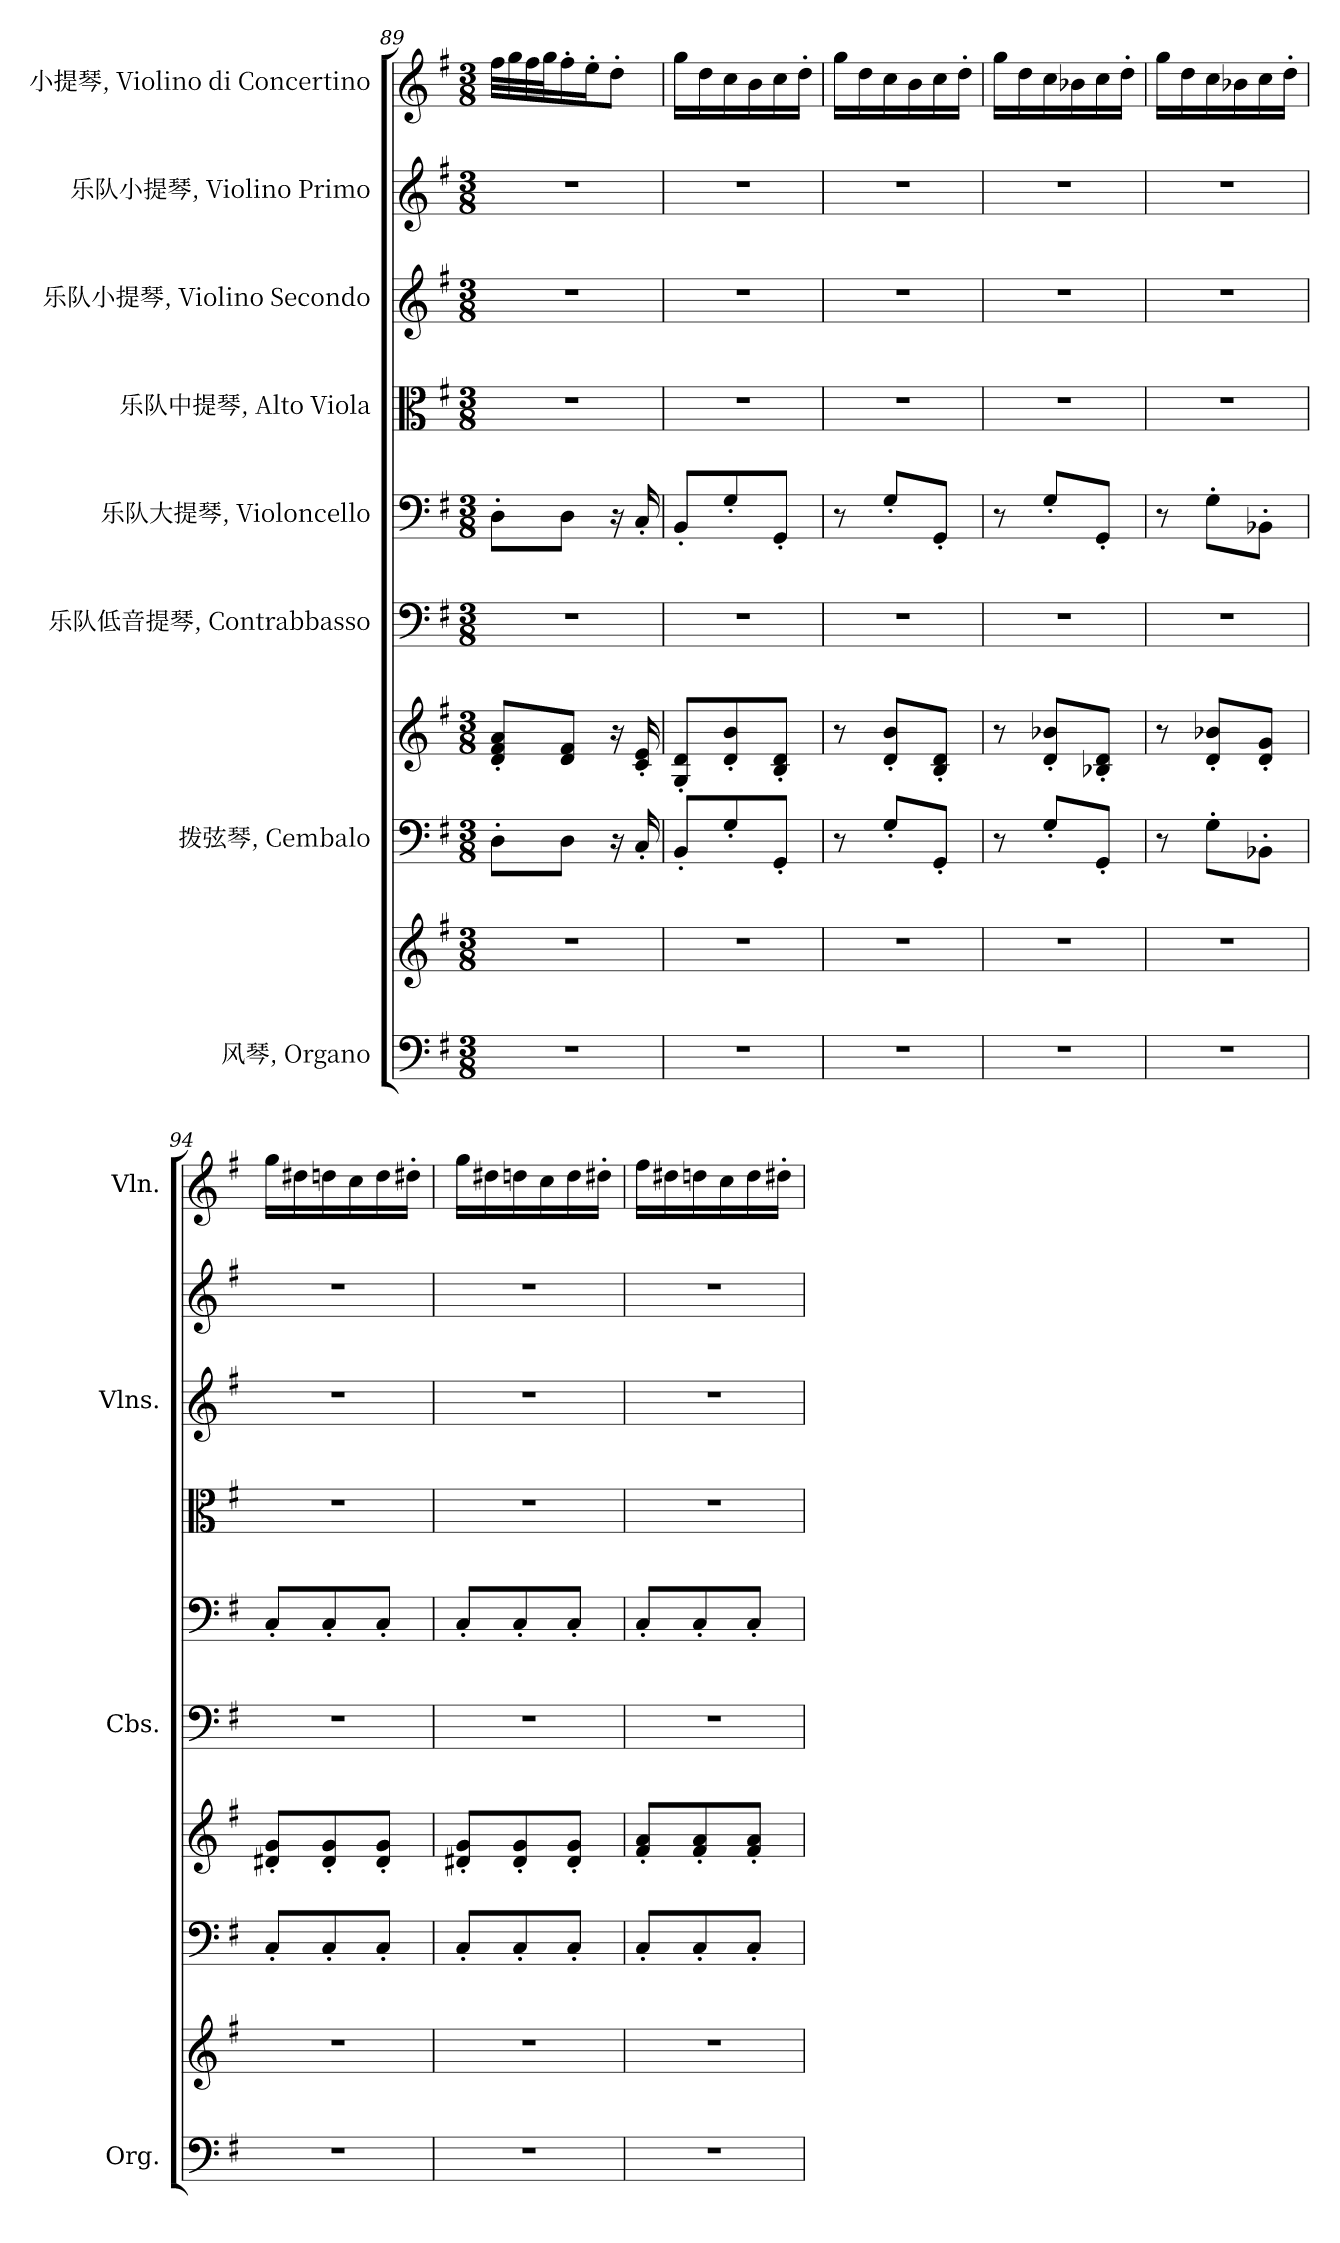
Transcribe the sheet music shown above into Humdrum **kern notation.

**kern	**kern	**kern	**kern	**kern	**kern	**kern	**kern	**kern	**kern
*part8	*part8	*part7	*part7	*part6	*part5	*part4	*part3	*part2	*part1
*staff10	*staff9	*staff8	*staff7	*staff6	*staff5	*staff4	*staff3	*staff2	*staff1
*I"风琴, Organo	*	*I"拨弦琴, Cembalo	*	*I"乐队低音提琴, Contrabbasso	*I"乐队大提琴, Violoncello	*I"乐队中提琴, Alto Viola	*I"乐队小提琴, Violino Secondo	*I"乐队小提琴, Violino Primo	*I"小提琴, Violino di Concertino
*I'Org.	*	*	*	*I'Cbs.	*	*	*I'Vlns.	*	*I'Vln.
*clefF4	*clefG2	*clefF4	*clefG2	*clefF4	*clefF4	*clefC3	*clefG2	*clefG2	*clefG2
*	*	*	*	*ITrd7c12	*	*	*	*	*
*k[f#]	*k[f#]	*k[f#]	*k[f#]	*k[f#]	*k[f#]	*k[f#]	*k[f#]	*k[f#]	*k[f#]
*M3/8	*M3/8	*M3/8	*M3/8	*M3/8	*M3/8	*M3/8	*M3/8	*M3/8	*M3/8
=89	=89	=89	=89	=89	=89	=89	=89	=89	=89
4.r	4.r	8D'\L	8d/' 8f#/' 8a/'L	4.r	8D'\L	4.r	4.r	4.r	32ff#\LLL
.	.	.	.	.	.	.	.	.	32gg\
.	.	.	.	.	.	.	.	.	32ff#\
.	.	.	.	.	.	.	.	.	32gg\J
.	.	8D\J	8d/ 8f#/J	.	8D\J	.	.	.	16ff#'\
.	.	.	.	.	.	.	.	.	16ee'\J
.	.	16r	16r	.	16r	.	.	.	8dd'\J
.	.	16C'/	16c/' 16e/'	.	16C'/	.	.	.	.
=90	=90	=90	=90	=90	=90	=90	=90	=90	=90
4.r	4.r	8BB'/L	8G/' 8d/'L	4.r	8BB'/L	4.r	4.r	4.r	16gg\LL
.	.	.	.	.	.	.	.	.	16dd\
.	.	8G'/	8d/' 8b/'	.	8G'/	.	.	.	16cc\
.	.	.	.	.	.	.	.	.	16b\
.	.	8GG'/J	8B/' 8d/'J	.	8GG'/J	.	.	.	16cc\
.	.	.	.	.	.	.	.	.	16dd'\JJ
=91	=91	=91	=91	=91	=91	=91	=91	=91	=91
4.r	4.r	8r	8r	4.r	8r	4.r	4.r	4.r	16gg\LL
.	.	.	.	.	.	.	.	.	16dd\
.	.	8G'/L	8d/' 8b/'L	.	8G'/L	.	.	.	16cc\
.	.	.	.	.	.	.	.	.	16b\
.	.	8GG'/J	8B/' 8d/'J	.	8GG'/J	.	.	.	16cc\
.	.	.	.	.	.	.	.	.	16dd'\JJ
=92	=92	=92	=92	=92	=92	=92	=92	=92	=92
4.r	4.r	8r	8r	4.r	8r	4.r	4.r	4.r	16gg\LL
.	.	.	.	.	.	.	.	.	16dd\
.	.	8G'/L	8d/' 8b-X/'L	.	8G'/L	.	.	.	16cc\
.	.	.	.	.	.	.	.	.	16b-X\
.	.	8GG'/J	8B-X/' 8d/'J	.	8GG'/J	.	.	.	16cc\
.	.	.	.	.	.	.	.	.	16dd'\JJ
=93	=93	=93	=93	=93	=93	=93	=93	=93	=93
4.r	4.r	8r	8r	4.r	8r	4.r	4.r	4.r	16gg\LL
.	.	.	.	.	.	.	.	.	16dd\
.	.	8G'\L	8d/' 8b-X/'L	.	8G'\L	.	.	.	16cc\
.	.	.	.	.	.	.	.	.	16b-X\
.	.	8BB-X'\J	8d/' 8g/'J	.	8BB-X'\J	.	.	.	16cc\
.	.	.	.	.	.	.	.	.	16dd'\JJ
!!LO:PB:g=z
=94	=94	=94	=94	=94	=94	=94	=94	=94	=94
4.r	4.r	8C'/L	8d#X/' 8g/'L	4.r	8C'/L	4.r	4.r	4.r	16gg\LL
.	.	.	.	.	.	.	.	.	16dd#X\
.	.	8C'/	8d#/' 8g/'	.	8C'/	.	.	.	16ddn\
.	.	.	.	.	.	.	.	.	16cc\
.	.	8C'/J	8d#/' 8g/'J	.	8C'/J	.	.	.	16dd\
.	.	.	.	.	.	.	.	.	16dd#X'\JJ
=95	=95	=95	=95	=95	=95	=95	=95	=95	=95
4.r	4.r	8C'/L	8d#X/' 8g/'L	4.r	8C'/L	4.r	4.r	4.r	16gg\LL
.	.	.	.	.	.	.	.	.	16dd#X\
.	.	8C'/	8d#/' 8g/'	.	8C'/	.	.	.	16ddn\
.	.	.	.	.	.	.	.	.	16cc\
.	.	8C'/J	8d#/' 8g/'J	.	8C'/J	.	.	.	16dd\
.	.	.	.	.	.	.	.	.	16dd#X'\JJ
=96	=96	=96	=96	=96	=96	=96	=96	=96	=96
4.r	4.r	8C'/L	8f#/' 8a/'L	4.r	8C'/L	4.r	4.r	4.r	16ff#\LL
.	.	.	.	.	.	.	.	.	16dd#X\
.	.	8C'/	8f#/' 8a/'	.	8C'/	.	.	.	16ddn\
.	.	.	.	.	.	.	.	.	16cc\
.	.	8C'/J	8f#/' 8a/'J	.	8C'/J	.	.	.	16dd\
.	.	.	.	.	.	.	.	.	16dd#X'\JJ
=	=	=	=	=	=	=	=	=	=
*-	*-	*-	*-	*-	*-	*-	*-	*-	*-
